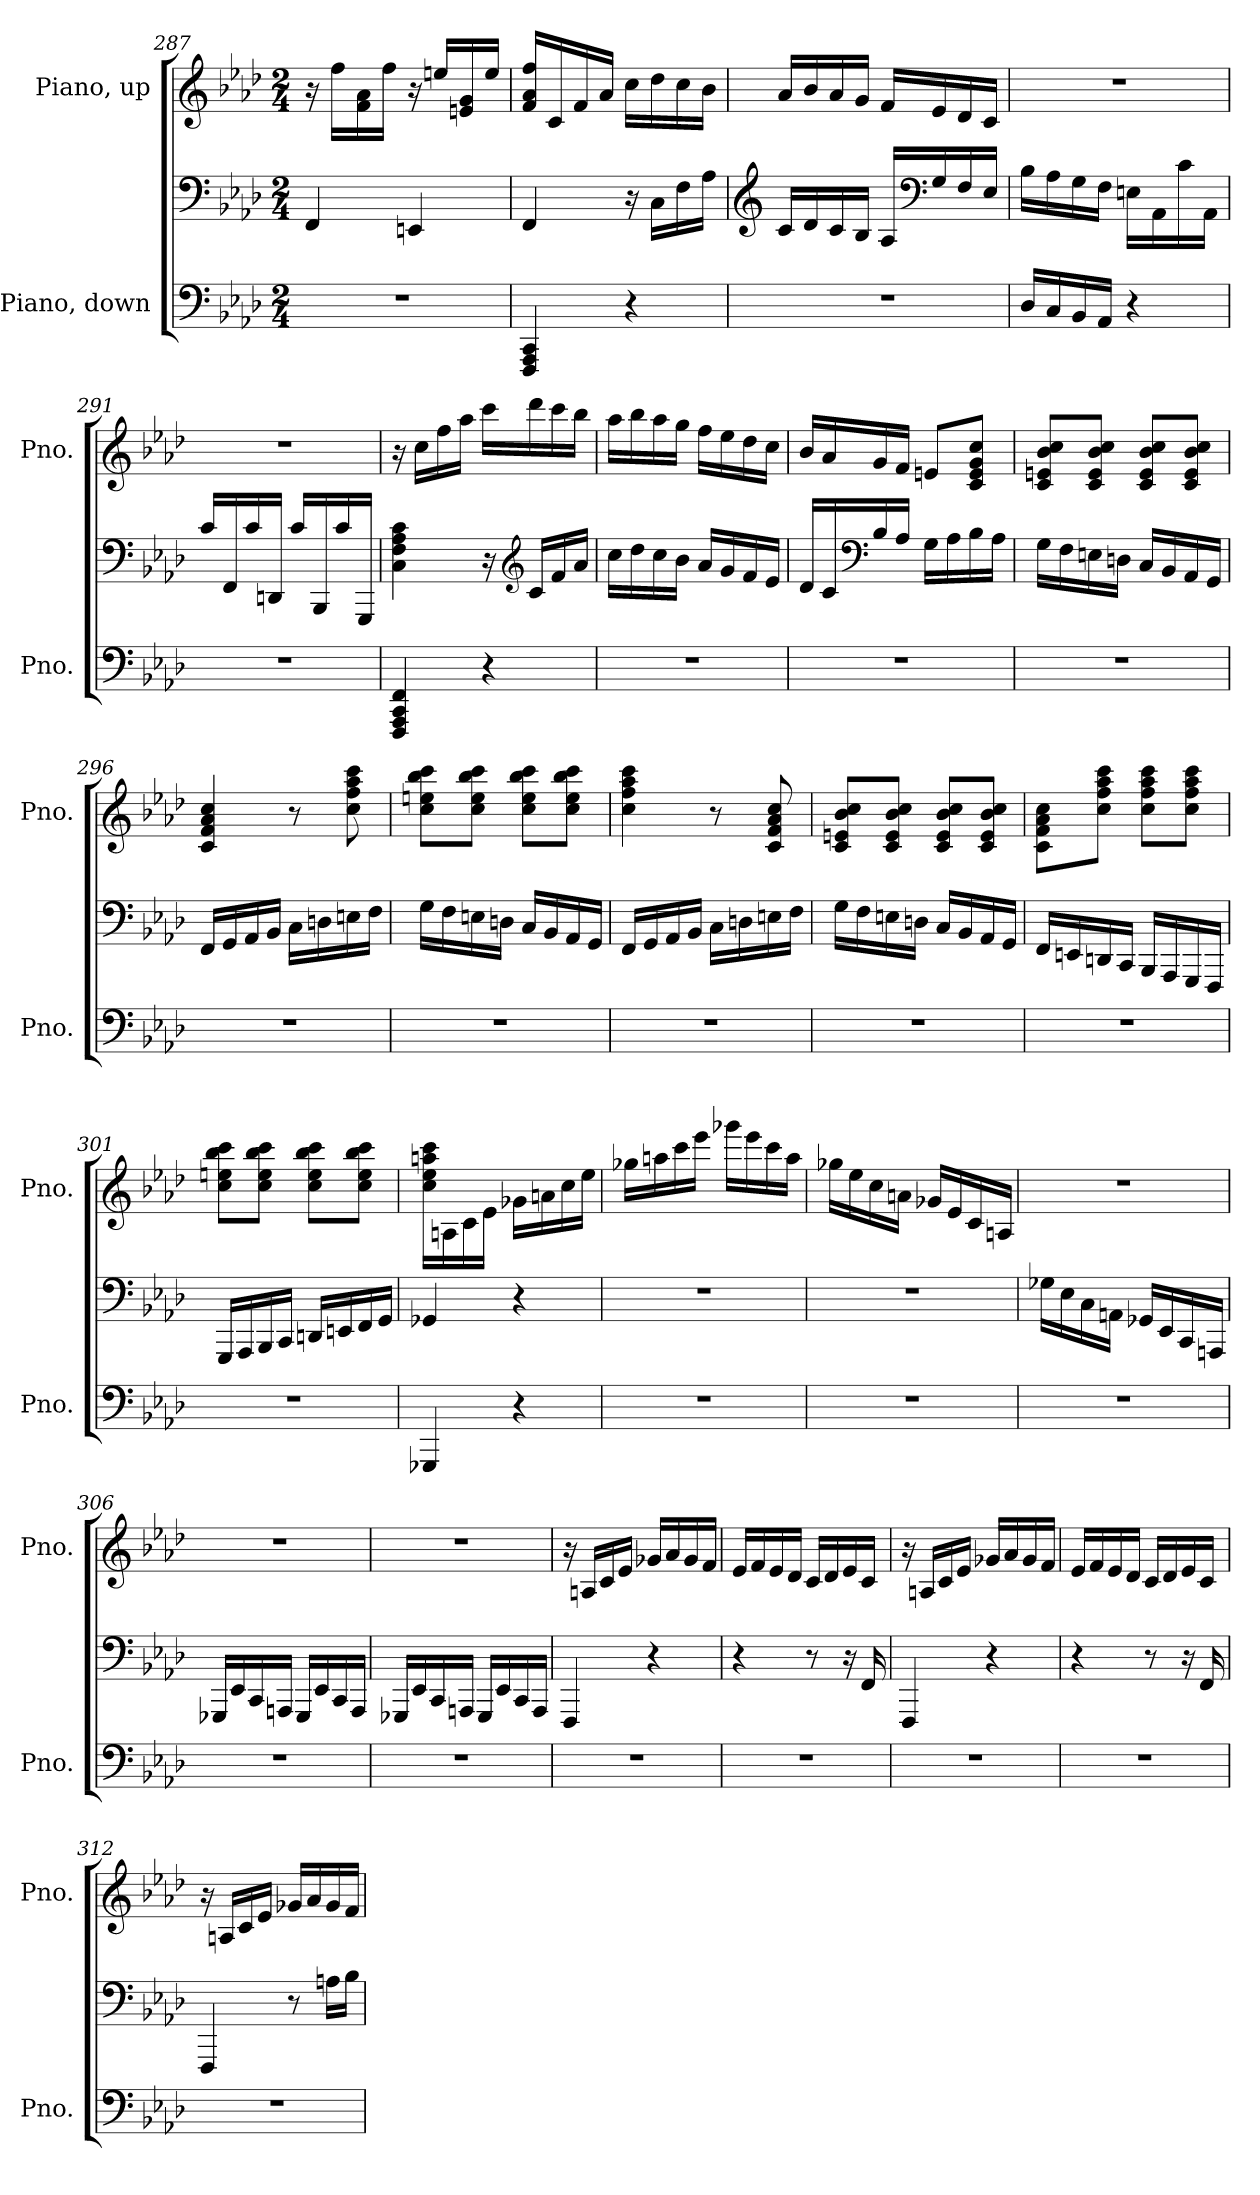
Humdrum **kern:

**kern	**kern	**kern
*part2	*part2	*part1
*staff3	*staff2	*staff1
*I"Piano, down	*	*I"Piano, up
*I'Pno.	*	*I'Pno.
*clefF4	*clefF4	*clefG2
*k[b-e-a-d-]	*k[b-e-a-d-]	*k[b-e-a-d-]
*M2/4	*M2/4	*M2/4
=287	=287	=287
2r	4FF/	16r
.	.	16ff\LL
.	.	16f\ 16a-\
.	.	16ff\JJ
.	4EEn/	16r
.	.	16een/LL
.	.	16en/ 16g/
.	.	16ee/JJ
=288	=288	=288
4FFF/ 4AAA-/ 4CC/	4FF/	16f/ 16a-/ 16ff/LL
.	.	16c/
.	.	16f/
.	.	16a-/JJ
4r	16r	16cc\LL
.	16C\LL	16dd-\
.	16F\	16cc\
.	16A-\JJ	16b-\JJ
=289	=289	=289
*	*clefG2	*
2r	16c/LL	16a-/LL
.	16d-/	16b-/
.	16c/	16a-/
.	16B-/JJ	16g/JJ
.	16A-/LL	16f/LL
*	*clefF4	*
.	16G/	16e-/
.	16F/	16d-/
.	16E-/JJ	16c/JJ
!!LO:PB:g=z
=290	=290	=290
16D-/LL	16B-\LL	2r
16C/	16A-\	.
16BB-/	16G\	.
16AA-/JJ	16F\JJ	.
4r	16En\LL	.
.	16AA-\	.
.	16c\	.
.	16AA-\JJ	.
=291	=291	=291
2r	16c/LL	2r
.	16FF/	.
.	16c/	.
.	16DDn/JJ	.
.	16c/LL	.
.	16BBB-/	.
.	16c/	.
.	16GGG/JJ	.
=292	=292	=292
4FFF/ 4AAA-/ 4CC/ 4FF/	4C\ 4F\ 4A-\ 4c\	16r
.	.	16cc\LL
.	.	16ff\
.	.	16aa-\JJ
4r	16r	16ccc\LL
*	*clefG2	*
.	16c/LL	16ddd-\
.	16f/	16ccc\
.	16a-/JJ	16bb-\JJ
=293	=293	=293
2r	16cc\LL	16aa-\LL
.	16dd-\	16bb-\
.	16cc\	16aa-\
.	16b-\JJ	16gg\JJ
.	16a-/LL	16ff\LL
.	16g/	16ee-\
.	16f/	16dd-\
.	16e-/JJ	16cc\JJ
!!LO:LB:g=z
=294	=294	=294
2r	16d-/LL	16b-/LL
.	16c/	16a-/
*	*clefF4	*
.	16B-/	16g/
.	16A-/JJ	16f/JJ
.	16G\LL	8en/L
.	16A-\	.
.	16B-\	8c/ 8e/ 8g/ 8cc/J
.	16A-\JJ	.
=295	=295	=295
2r	16G\LL	8c/ 8en/ 8b-/ 8cc/L
.	16F\	.
.	16En\	8c/ 8e/ 8b-/ 8cc/J
.	16Dn\JJ	.
.	16C/LL	8c/ 8e/ 8b-/ 8cc/L
.	16BB-/	.
.	16AA-/	8c/ 8e/ 8b-/ 8cc/J
.	16GG/JJ	.
=296	=296	=296
2r	16FF/LL	4c/ 4f/ 4a-/ 4cc/
.	16GG/	.
.	16AA-/	.
.	16BB-/JJ	.
.	16C\LL	8r
.	16Dn\	.
.	16En\	8cc\ 8ff\ 8aa-\ 8ccc\
.	16F\JJ	.
=297	=297	=297
2r	16G\LL	8cc\ 8een\ 8bb-\ 8ccc\L
.	16F\	.
.	16En\	8cc\ 8ee\ 8bb-\ 8ccc\J
.	16Dn\JJ	.
.	16C/LL	8cc\ 8ee\ 8bb-\ 8ccc\L
.	16BB-/	.
.	16AA-/	8cc\ 8ee\ 8bb-\ 8ccc\J
.	16GG/JJ	.
!!LO:LB:g=z
=298	=298	=298
2r	16FF/LL	4cc\ 4ff\ 4aa-\ 4ccc\
.	16GG/	.
.	16AA-/	.
.	16BB-/JJ	.
.	16C\LL	8r
.	16Dn\	.
.	16En\	8c/ 8f/ 8a-/ 8cc/
.	16F\JJ	.
=299	=299	=299
2r	16G\LL	8c/ 8en/ 8b-/ 8cc/L
.	16F\	.
.	16En\	8c/ 8e/ 8b-/ 8cc/J
.	16Dn\JJ	.
.	16C/LL	8c/ 8e/ 8b-/ 8cc/L
.	16BB-/	.
.	16AA-/	8c/ 8e/ 8b-/ 8cc/J
.	16GG/JJ	.
=300	=300	=300
2r	16FF/LL	8c\ 8f\ 8a-\ 8cc\L
.	16EEn/	.
.	16DDn/	8cc\ 8ff\ 8aa-\ 8ccc\J
.	16CC/JJ	.
.	16BBB-/LL	8cc\ 8ff\ 8aa-\ 8ccc\L
.	16AAA-/	.
.	16GGG/	8cc\ 8ff\ 8aa-\ 8ccc\J
.	16FFF/JJ	.
!!LO:LB:g=z
=301	=301	=301
2r	16GGG/LL	8cc\ 8een\ 8bb-\ 8ccc\L
.	16AAA-/	.
.	16BBB-/	8cc\ 8ee\ 8bb-\ 8ccc\J
.	16CC/JJ	.
.	16DDn/LL	8cc\ 8ee\ 8bb-\ 8ccc\L
.	16EEn/	.
.	16FF/	8cc\ 8ee\ 8bb-\ 8ccc\J
.	16GG/JJ	.
=302	=302	=302
4GGG-X/	4GG-X/	16cc\ 16ee-\ 16aan\ 16ccc\LL
.	.	16An\
.	.	16c\
.	.	16e-\JJ
4r	4r	16g-X\LL
.	.	16an\
.	.	16cc\
.	.	16ee-\JJ
=303	=303	=303
2r	2r	16gg-X\LL
.	.	16aan\
.	.	16ccc\
.	.	16eee-\JJ
.	.	16ggg-X\LL
.	.	16eee-\
.	.	16ccc\
.	.	16aa\JJ
!!LO:PB:g=z
=304	=304	=304
2r	2r	16gg-X\LL
.	.	16ee-\
.	.	16cc\
.	.	16an\JJ
.	.	16g-X/LL
.	.	16e-/
.	.	16c/
.	.	16An/JJ
=305	=305	=305
2r	16G-X\LL	2r
.	16E-\	.
.	16C\	.
.	16AAn\JJ	.
.	16GG-X/LL	.
.	16EE-/	.
.	16CC/	.
.	16AAAn/JJ	.
=306	=306	=306
2r	16GGG-X/LL	2r
.	16EE-/	.
.	16CC/	.
.	16AAAn/JJ	.
.	16GGG-/LL	.
.	16EE-/	.
.	16CC/	.
.	16AAA/JJ	.
!!LO:LB:g=z
=307	=307	=307
2r	16GGG-X/LL	2r
.	16EE-/	.
.	16CC/	.
.	16AAAn/JJ	.
.	16GGG-/LL	.
.	16EE-/	.
.	16CC/	.
.	16AAA/JJ	.
=308	=308	=308
2r	4FFF/	16r
.	.	16An/LL
.	.	16c/
.	.	16e-/JJ
.	4r	16g-X/LL
.	.	16a-/
.	.	16g-/
.	.	16f/JJ
=309	=309	=309
2r	4r	16e-/LL
.	.	16f/
.	.	16e-/
.	.	16d-/JJ
.	8r	16c/LL
.	.	16d-/
.	16r	16e-/
.	16FF/	16c/JJ
!!LO:LB:g=z
=310	=310	=310
2r	4FFF/	16r
.	.	16An/LL
.	.	16c/
.	.	16e-/JJ
.	4r	16g-X/LL
.	.	16a-/
.	.	16g-/
.	.	16f/JJ
=311	=311	=311
2r	4r	16e-/LL
.	.	16f/
.	.	16e-/
.	.	16d-/JJ
.	8r	16c/LL
.	.	16d-/
.	16r	16e-/
.	16FF/	16c/JJ
=312	=312	=312
2r	4FFF/	16r
.	.	16An/LL
.	.	16c/
.	.	16e-/JJ
.	8r	16g-X/LL
.	.	16a-/
.	16An\LL	16g-/
.	16B-\JJ	16f/JJ
=	=	=
*-	*-	*-
